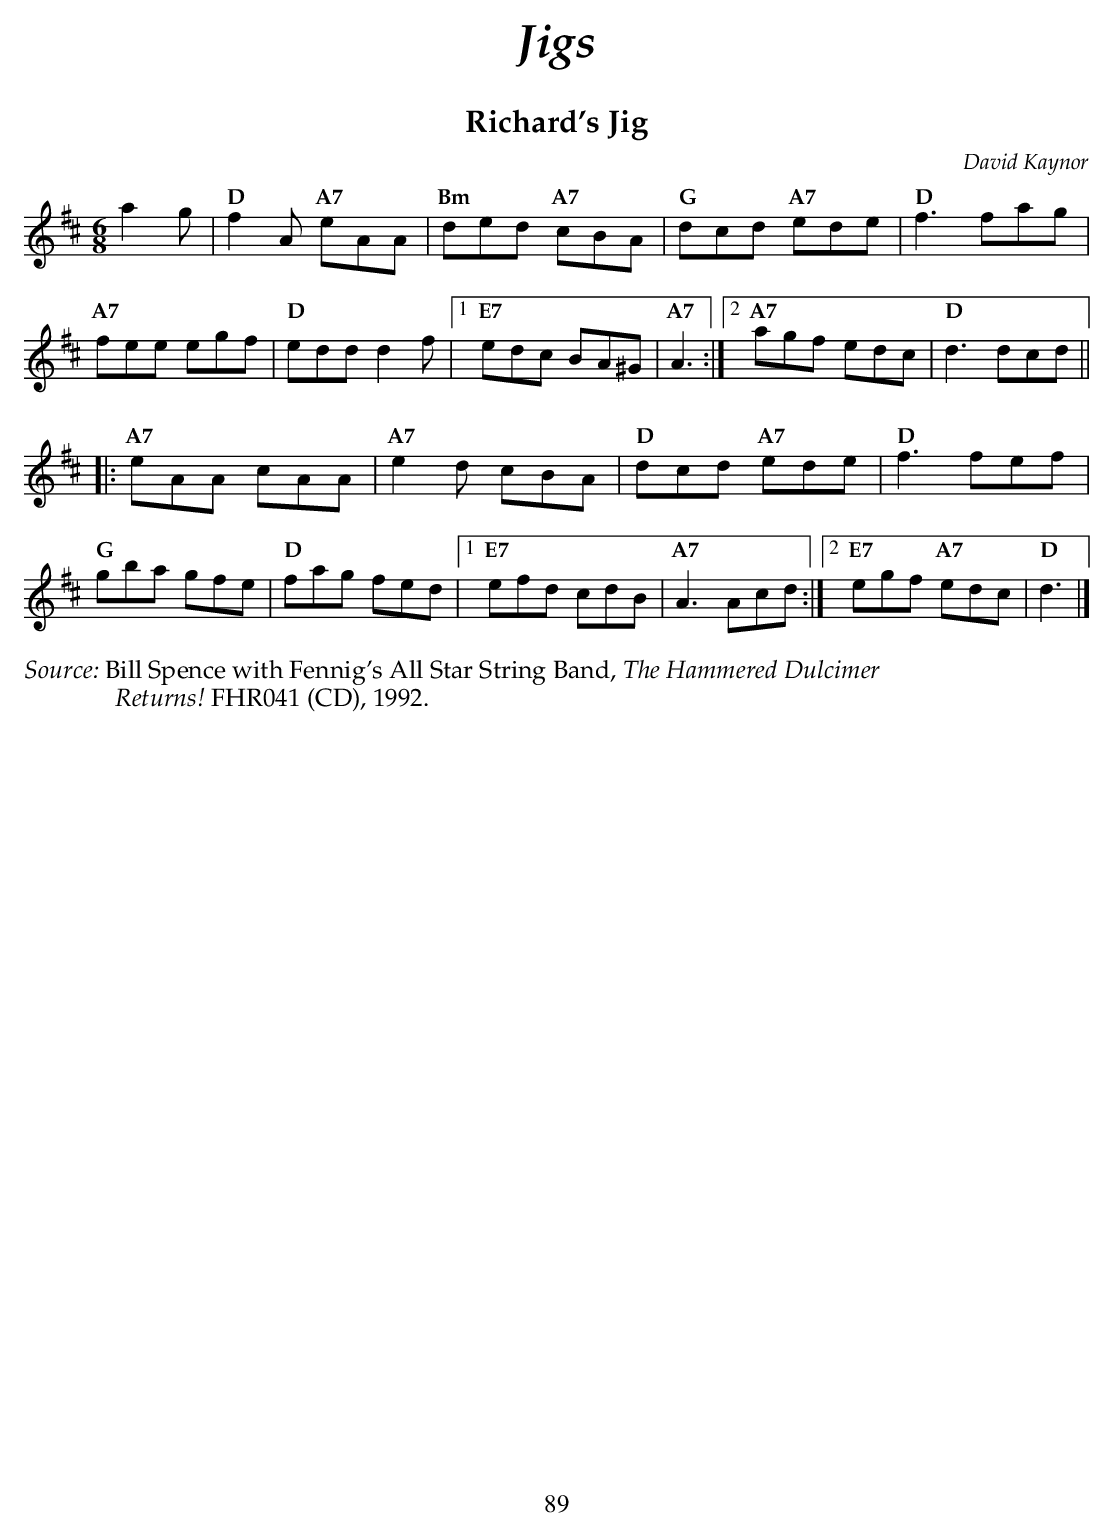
X:1
T:Richard's Jig
C:David Kaynor
M:6/8
L:1/8
K:D
  a2g |\
"D"  f2A "A7"  eAA | "Bm" ded "A7" cBA | "G" dcd "A7" ede    | "D" f3 fag        |
"A7" fee      egf  | "D" edd d2f       |1\
"E7"  edc   BA^G   | "A7" A3      :|2 "A7" agf  edc  | "D" d3 dcd ||
|: "A7" eAA    cAA | "A7"   e2d cBA    | "D" dcd "A7" ede     | "D" f3  fef |
"G" gba      gfe   | "D"   fag fed     |1\
 "E7" efd cdB      | "A7" A3 Acd :|2 "E7" egf "A7" edc | "D" d3 |]
